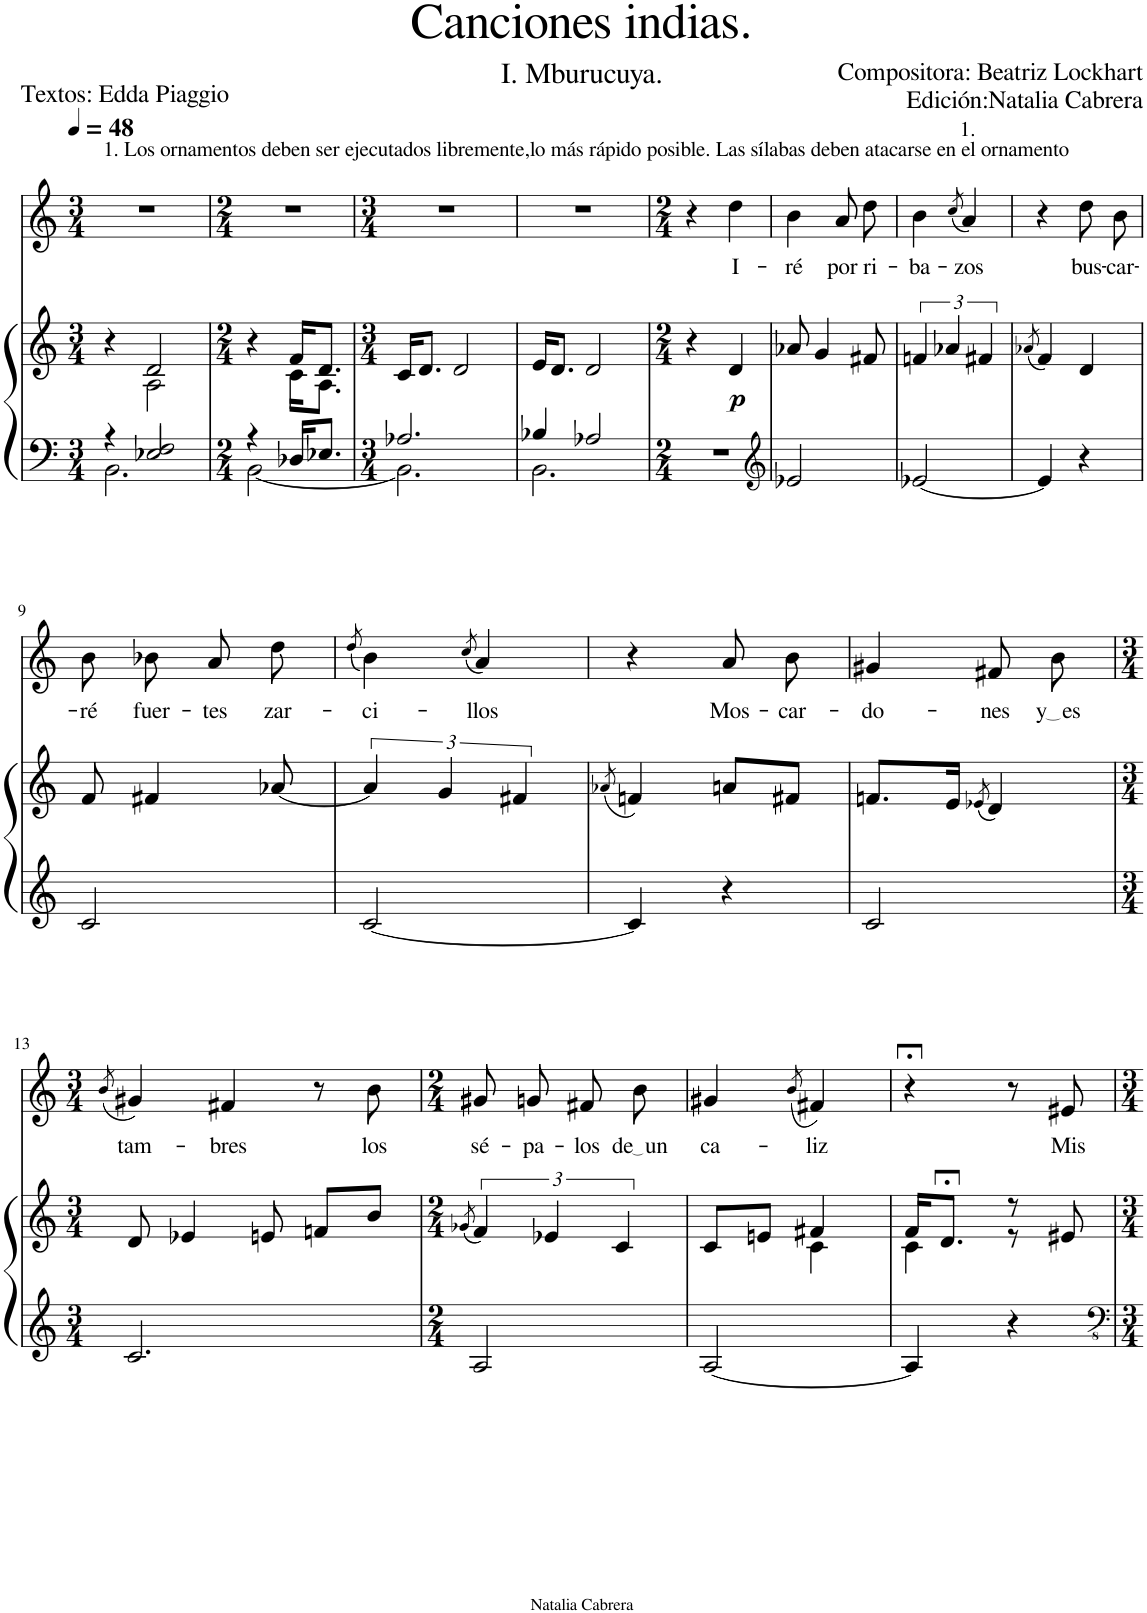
**kern	**kern	**dynam	**kern	**text
*part2	*part2	*part2	*part1	*part1
*staff3	*staff2	*staff2/3	*staff1	*staff1
*I"Piano	*	*	*I"Voice	*
*I'Pno	*	*	*	*
*clefF4	*clefG2	*	*clefG2	*
*k[]	*k[]	*	*k[]	*
*M3/4	*M3/4	*	*M3/4	*
*MM48	*MM48	*	*MM48	*
=1	=1	=1	=1	=1
*^	*^	*	*	*
*	*^	*	*	*	*	*
!	!	!	!	!	!	!LO:TX:a:t=1. Los ornamentos deben ser ejecutados libremente,lo más rápido posible. Las sílabas deben atacarse en el ornamento	!
4r	2.BB\	4ryy	4r	4ryy	.	2.r	.
2F/	.	2E-X/	2d/	2A\	.	.	.
*v	*v	*v	*	*	*	*	*
=2	=2	=2	=2	=2	=2
*M2/4	*M2/4	*	*	*M2/4	*
*^	*	*	*	*	*
4r	[2BB\	4r	4ryy	.	2r	.
16D-X/KL	.	16f/KL	16c\KL	.	.	.
8.E-X/J	.	8.d/J	8.A\J	.	.	.
*	*	*v	*v	*	*	*
=3	=3	=3	=3	=3	=3
*M3/4	*	*M3/4	*	*M3/4	*
2.A-X/	2.BB\]	16c/KL	.	2.r	.
.	.	8.d/J	.	.	.
.	.	2d/	.	.	.
=4	=4	=4	=4	=4	=4
4B-X/	2.BB\	16e/KL	.	2.r	.
.	.	8.d/J	.	.	.
2A-X/	.	2d/	.	.	.
*v	*v	*	*	*	*
=5	=5	=5	=5	=5
*M2/4	*M2/4	*	*M2/4	*
2r	4r	.	4r	.
!	!	!LO:DY:b	!	!LO:LY:b
.	4d/	p	4dd\	I-
=6	=6	=6	=6	=6
*clefG2	*	*	*	*
!	!	!	!	!LO:LY:b
2e-X/	8a-X/	.	4b\	-ré
.	4g/	.	.	.
!	!	!	!	!LO:LY:b
.	.	.	8a\L	por
!	!	!	!	!LO:LY:b
.	8f#X/	.	8dd\J	ri-
=7	=7	=7	=7	=7
!	!	!	!	!LO:LY:b
[2e-X/	6fn/	.	4b\	-ba-
.	6a-X/	.	.	.
.	.	.	(8qcc/	.
!	!	!	!LO:TX:a:t=1.	!
!	!	!	!	!LO:LY:b
.	.	.	4a/)	-zos
.	6f#X/	.	.	.
=8	=8	=8	=8	=8
.	(8qa-X/	.	.	.
4e-/]	4f/)	.	4r	.
!	!	!	!	!LO:LY:b
4r	4d/	.	8dd\L	bus-
!	!	!	!	!LO:LY:b
.	.	.	8b\J	-car-
!!LO:LB:g=z
=9	=9	=9	=9	=9
!	!	!	!	!LO:LY:b
2c/	8f/	.	8b\L	-ré
!	!	!	!	!LO:LY:b
.	4f#X/	.	8b-X\J	fuer-
!	!	!	!	!LO:LY:b
.	.	.	8a\L	-tes
!	!	!	!	!LO:LY:b
.	[8a-X/	.	8dd\J	zar-
=10	=10	=10	=10	=10
.	.	.	(8qdd/	.
!	!	!	!	!LO:LY:b
[2c/	6a-/]	.	4b\)	-ci-
.	6g/	.	.	.
.	.	.	(8qcc/	.
!	!	!	!	!LO:LY:b
.	.	.	4a/)	-llos
.	6f#X/	.	.	.
=11	=11	=11	=11	=11
.	(8qa-X/	.	.	.
4c/]	4fn/)	.	4r	.
!	!	!	!	!LO:LY:b
4r	8an/L	.	8a/L	Mos-
!	!	!	!	!LO:LY:b
.	8f#X/J	.	8b/J	-car-
=12	=12	=12	=12	=12
!	!	!	!	!LO:LY:b
2c/	8.fn/L	.	4g#X/	-do-
.	16e/Jk	.	.	.
.	(8qe-X/	.	.	.
!	!	!	!	!LO:LY:b
.	4d/)	.	8f#X/L	-nes
!	!	!	!	!LO:LY:b
.	.	.	8b/J	y es
!!LO:LB:g=z
=13	=13	=13	=13	=13
*M3/4	*M3/4	*	*M3/4	*
.	.	.	(8qb/	.
!	!	!	!	!LO:LY:b
2.c/	8d/	.	4g#X/)	tam-
.	4e-X/	.	.	.
!	!	!	!	!LO:LY:b
.	.	.	4f#X/	-bres
.	8en/	.	.	.
.	8fn/L	.	8r	.
!	!	!	!	!LO:LY:b
.	8b/J	.	8b\	los
=14	=14	=14	=14	=14
*M2/4	*M2/4	*	*M2/4	*
.	(8qg-X/	.	.	.
!	!	!	!	!LO:LY:b
2A/	6f/)	.	8g#X/L	sé-
!	!	!	!	!LO:LY:b
.	.	.	8gn/J	-pa-
.	6e-X/	.	.	.
!	!	!	!	!LO:LY:b
.	.	.	8f#X/L	-los
.	6c/	.	.	.
!	!	!	!	!LO:LY:b
.	.	.	8b/J	de un
=15	=15	=15	=15	=15
*	*^	*	*	*
!	!	!	!	!	!LO:LY:b
[2A/	8c/L	4ryy	.	4g#X/	ca-
.	8en/J	.	.	.	.
.	.	.	.	(8qb/	.
!	!	!	!	!	!LO:LY:b
.	4f#X/	4c\	.	4f#X/)	-liz
=16	=16	=16	=16	=16	=16
4A/]	16f/KL	4c\	.	4r;<	.
.	8.d;</J	.	.	.	.
4r	8r	8r	.	8r	.
!	!	!	!	!	!LO:LY:b
.	8e#X/	8ryy	.	8e#X/	Mis
*	*v	*v	*	*	*
=	=	=	=	=
*-	*-	*-	*-	*-
